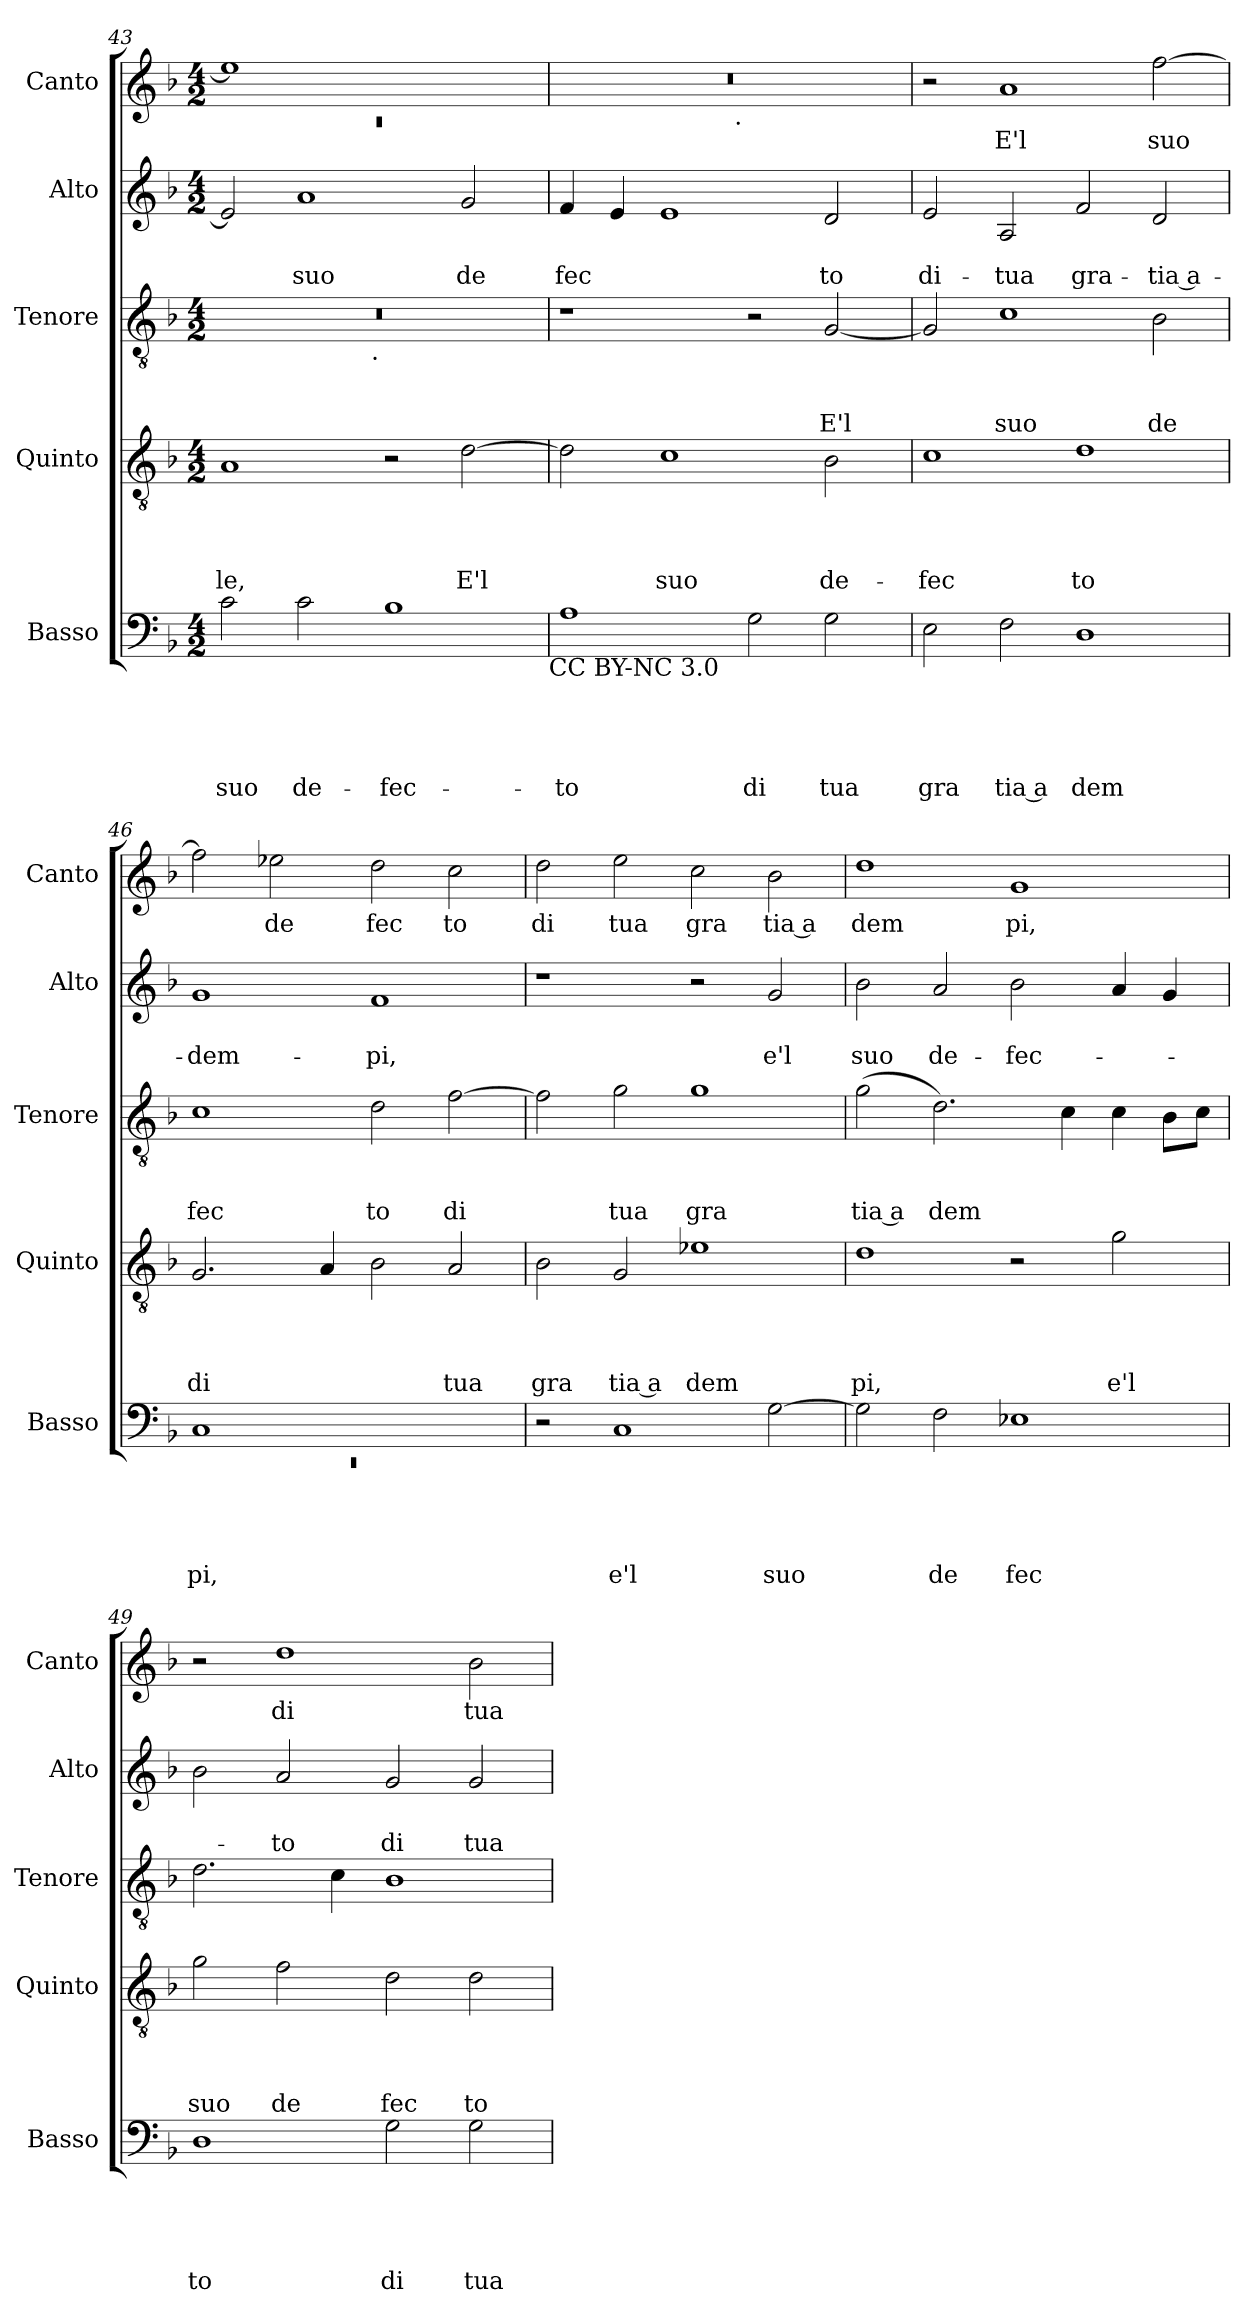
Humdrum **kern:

**kern	**text	**text	**text	**text	**text	**kern	**text	**text	**text	**text	**kern	**text	**text	**text	**kern	**text	**text	**kern	**text
*part5	*part5	*part5	*part5	*part5	*part5	*part4	*part4	*part4	*part4	*part4	*part3	*part3	*part3	*part3	*part2	*part2	*part2	*part1	*part1
*staff5	*staff5	*staff5	*staff5	*staff5	*staff5	*staff4	*staff4	*staff4	*staff4	*staff4	*staff3	*staff3	*staff3	*staff3	*staff2	*staff2	*staff2	*staff1	*staff1
*I"Basso	*	*	*	*	*	*I"Quinto	*	*	*	*	*I"Tenore	*	*	*	*I"Alto	*	*	*I"Canto	*
*I'Basso	*	*	*	*	*	*I'Quinto	*	*	*	*	*I'Tenore	*	*	*	*I'Alto	*	*	*I'Canto	*
*clefF4	*	*	*	*	*	*clefGv2	*	*	*	*	*clefGv2	*	*	*	*clefG2	*	*	*clefG2	*
*k[b-]	*	*	*	*	*	*k[b-]	*	*	*	*	*k[b-]	*	*	*	*k[b-]	*	*	*k[b-]	*
*F:	*	*	*	*	*	*F:	*	*	*	*	*F:	*	*	*	*F:	*	*	*F:	*
*M4/2	*	*	*	*	*	*M4/2	*	*	*	*	*M4/2	*	*	*	*M4/2	*	*	*M4/2	*
=43	=43	=43	=43	=43	=43	=43	=43	=43	=43	=43	=43	=43	=43	=43	=43	=43	=43	=43	=43
*	*	*	*	*	*	*	*	*	*	*	*	*	*	*	*	*	*	*^	*
!	!	!	!	!	!LO:LY:b	!	!	!	!	!LO:LY:b	!	!	!	!	!	!	!	!	!LO:N:vis=1	!
*	*	*	*	*	*	*	*	*	*	*	*^	*	*	*	*	*	*	*	*	*
2c\	.	.	.	.	suo	1A	.	.	.	-le,	0r	2ryy	.	.	.	2e/]	.	.	1ee]	0rc	.
!	!	!	!	!	!LO:LY:b	!	!	!	!	!	!	!	!	!	!	!	!	!LO:LY:b	!	!	!
2c\	.	.	.	.	de-	.	.	.	.	.	.	4...ryy	.	.	.	1a	.	suo	.	.	.
!	!	!	!	!	!	!	!	!	!	!	!	!LO:TX:b:t=.	!	!	!	!	!	!	!	!	!
.	.	.	.	.	.	.	.	.	.	.	.	1ryy	.	.	.	.	.	.	.	.	.
!	!	!	!	!	!LO:LY:b	!	!	!	!	!	!	!	!	!	!	!	!	!	!	!	!
1B-	.	.	.	.	-fec-	2r	.	.	.	.	.	.	.	.	.	.	.	.	1ryy	.	.
!	!	!	!	!	!	!	!	!	!	!LO:LY:b	!	!	!	!	!	!	!	!LO:LY:b	!	!	!
.	.	.	.	.	.	[>2d\	.	.	.	E'l	.	.	.	.	.	2g/	.	de	.	.	.
.	.	.	.	.	.	.	.	.	.	.	.	32ryy	.	.	.	.	.	.	.	.	.
!LO:TX:b:t=CC BY-NC 3.0	!	!	!	!	!	!	!	!	!	!	!	!	!	!	!	!	!	!	!	!	!
=44	=44	=44	=44	=44	=44	=44	=44	=44	=44	=44	=44	=44	=44	=44	=44	=44	=44	=44	=44	=44	=44
!	!	!	!	!	!LO:LY:b	!	!	!	!	!	!	!	!	!	!	!	!	!LO:LY:b	!	!	!
*	*	*	*	*	*	*	*	*	*	*	*v	*v	*	*	*	*	*	*	*	*	*
1A	.	.	.	.	-to	2d\]	.	.	.	.	1r	.	.	.	4f/	.	fec	0r	2ryy	.
.	.	.	.	.	.	.	.	.	.	.	.	.	.	.	4e/	.	.	.	.	.
!	!	!	!	!	!	!	!	!	!	!LO:LY:b	!	!	!	!	!	!	!	!	!	!
.	.	.	.	.	.	1c	.	.	.	suo	.	.	.	.	1e	.	.	.	4...ryy	.
!	!	!	!	!	!	!	!	!	!	!	!	!	!	!	!	!	!	!	!LO:TX:b:t=.	!
.	.	.	.	.	.	.	.	.	.	.	.	.	.	.	.	.	.	.	1ryy	.
!	!	!	!	!	!LO:LY:b	!	!	!	!	!	!	!	!	!	!	!	!	!	!	!
2G\	.	.	.	.	di	.	.	.	.	.	2r	.	.	.	.	.	.	.	.	.
!	!	!	!	!	!LO:LY:b	!	!	!	!	!LO:LY:b	!	!	!	!LO:LY:b	!	!	!LO:LY:b	!	!	!
2G\	.	.	.	.	tua	2B-\	.	.	.	de-	[>2G/	.	.	E'l	2d/	.	to	.	.	.
.	.	.	.	.	.	.	.	.	.	.	.	.	.	.	.	.	.	.	32ryy	.
!!LO:PB:g=z
=45	=45	=45	=45	=45	=45	=45	=45	=45	=45	=45	=45	=45	=45	=45	=45	=45	=45	=45	=45	=45
!	!	!	!	!	!LO:LY:b	!	!	!	!	!LO:LY:b	!	!	!	!	!	!	!LO:LY:b	!	!	!
*	*	*	*	*	*	*	*	*	*	*	*	*	*	*	*	*	*	*v	*v	*
2E\	.	.	.	.	gra	1c	.	.	.	-fec	2G/]	.	.	.	2e/	.	di-	2r	.
!	!	!	!	!	!LO:LY:b:rj	!	!	!	!	!	!	!	!	!LO:LY:b	!	!	!LO:LY:b	!	!LO:LY:b
2F\	.	.	.	.	tia a	.	.	.	.	.	1c	.	.	suo	2A/	.	-tua	1a	E'l
!	!	!	!	!	!LO:LY:b	!	!	!	!	!LO:LY:b	!	!	!	!	!	!	!LO:LY:b	!	!
1D	.	.	.	.	dem	1d	.	.	.	to	.	.	.	.	2f/	.	gra-	.	.
!	!	!	!	!	!	!	!	!	!	!	!	!	!	!LO:LY:b	!	!	!LO:LY:b:rj	!	!LO:LY:b
.	.	.	.	.	.	.	.	.	.	.	2B-\	.	.	de	2d/	.	-tia a-	[>2ff\	suo
=46	=46	=46	=46	=46	=46	=46	=46	=46	=46	=46	=46	=46	=46	=46	=46	=46	=46	=46	=46
*^	*	*	*	*	*	*	*	*	*	*	*	*	*	*	*	*	*	*	*
!	!LO:N:vis=1	!	!	!	!	!LO:LY:b	!	!	!	!	!LO:LY:b	!	!	!	!LO:LY:b	!	!	!LO:LY:b	!	!
1C	0rEE	.	.	.	.	pi,	2.G/	.	.	.	di	1c	.	.	fec	1g	.	-dem-	2ff\]	.
!	!	!	!	!	!	!	!	!	!	!	!	!	!	!	!	!	!	!	!	!LO:LY:b
.	.	.	.	.	.	.	.	.	.	.	.	.	.	.	.	.	.	.	2ee-X\	de
.	.	.	.	.	.	.	4A/	.	.	.	.	.	.	.	.	.	.	.	.	.
!	!	!	!	!	!	!	!	!	!	!	!	!	!	!	!LO:LY:b	!	!	!LO:LY:b	!	!LO:LY:b
1ryy	.	.	.	.	.	.	2B-\	.	.	.	.	2d\	.	.	to	1f	.	-pi,	2dd\	fec
!	!	!	!	!	!	!	!	!	!	!	!LO:LY:b	!	!	!	!LO:LY:b	!	!	!	!	!LO:LY:b
.	.	.	.	.	.	.	2A/	.	.	.	tua	[>2f\	.	.	di	.	.	.	2cc\	to
*v	*v	*	*	*	*	*	*	*	*	*	*	*	*	*	*	*	*	*	*	*
=47	=47	=47	=47	=47	=47	=47	=47	=47	=47	=47	=47	=47	=47	=47	=47	=47	=47	=47	=47
!	!	!	!	!	!	!	!	!	!	!LO:LY:b	!	!	!	!	!	!	!	!	!LO:LY:b
2r	.	.	.	.	.	2B-\	.	.	.	gra	2f\]	.	.	.	1r	.	.	2dd\	di
!	!	!	!	!	!LO:LY:b	!	!	!	!	!LO:LY:b:rj	!	!	!	!LO:LY:b	!	!	!	!	!LO:LY:b
1C	.	.	.	.	e'l	2G/	.	.	.	tia a	2g\	.	.	tua	.	.	.	2ee\	tua
!	!	!	!	!	!	!	!	!	!	!LO:LY:b	!	!	!	!LO:LY:b	!	!	!	!	!LO:LY:b
.	.	.	.	.	.	1e-X	.	.	.	dem	1g	.	.	gra	2r	.	.	2cc\	gra
!	!	!	!	!	!LO:LY:b	!	!	!	!	!	!	!	!	!	!	!	!LO:LY:b	!	!LO:LY:b:rj
[>2G\	.	.	.	.	suo	.	.	.	.	.	.	.	.	.	2g/	.	e'l	2b-\	tia a
=48	=48	=48	=48	=48	=48	=48	=48	=48	=48	=48	=48	=48	=48	=48	=48	=48	=48	=48	=48
!	!	!	!	!	!	!	!	!	!	!LO:LY:b	!	!	!	!LO:LY:b:rj	!	!	!LO:LY:b	!	!LO:LY:b
2G\]	.	.	.	.	.	1d	.	.	.	pi,	(<2g\	.	.	tia a	2b-\	.	suo	1dd	dem
!	!	!	!	!	!LO:LY:b	!	!	!	!	!	!	!	!	!LO:LY:b	!	!	!LO:LY:b	!	!
2F\	.	.	.	.	de	.	.	.	.	.	2.d\)	.	.	dem	2a/	.	de-	.	.
!	!	!	!	!	!LO:LY:b	!	!	!	!	!	!	!	!	!	!	!	!LO:LY:b	!	!LO:LY:b
1E-X	.	.	.	.	fec	2r	.	.	.	.	.	.	.	.	2b-\	.	-fec-	1g	pi,
.	.	.	.	.	.	.	.	.	.	.	4c\	.	.	.	.	.	.	.	.
!	!	!	!	!	!	!	!	!	!	!LO:LY:b	!	!	!	!	!	!	!	!	!
.	.	.	.	.	.	2g\	.	.	.	e'l	4c\	.	.	.	4a/	.	.	.	.
.	.	.	.	.	.	.	.	.	.	.	8B-\L	.	.	.	4g/	.	.	.	.
.	.	.	.	.	.	.	.	.	.	.	8c\J	.	.	.	.	.	.	.	.
=49	=49	=49	=49	=49	=49	=49	=49	=49	=49	=49	=49	=49	=49	=49	=49	=49	=49	=49	=49
!	!	!	!	!	!LO:LY:b	!	!	!	!	!LO:LY:b	!	!	!	!	!	!	!	!	!
1D	.	.	.	.	to	2g\	.	.	.	suo	2.d\	.	.	.	2b-\	.	.	2r	.
!	!	!	!	!	!	!	!	!	!	!LO:LY:b	!	!	!	!	!	!	!LO:LY:b	!	!LO:LY:b
.	.	.	.	.	.	2f\	.	.	.	de	.	.	.	.	2a/	.	-to	1dd	di
.	.	.	.	.	.	.	.	.	.	.	4c\	.	.	.	.	.	.	.	.
!	!	!	!	!	!LO:LY:b	!	!	!	!	!LO:LY:b	!	!	!	!	!	!	!LO:LY:b	!	!
2G\	.	.	.	.	di	2d\	.	.	.	fec	1B-	.	.	.	2g/	.	di	.	.
!	!	!	!	!	!LO:LY:b	!	!	!	!	!LO:LY:b	!	!	!	!	!	!	!LO:LY:b	!	!LO:LY:b
2G\	.	.	.	.	tua	2d\	.	.	.	to	.	.	.	.	2g/	.	tua	2b-\	tua
=	=	=	=	=	=	=	=	=	=	=	=	=	=	=	=	=	=	=	=
*-	*-	*-	*-	*-	*-	*-	*-	*-	*-	*-	*-	*-	*-	*-	*-	*-	*-	*-	*-
